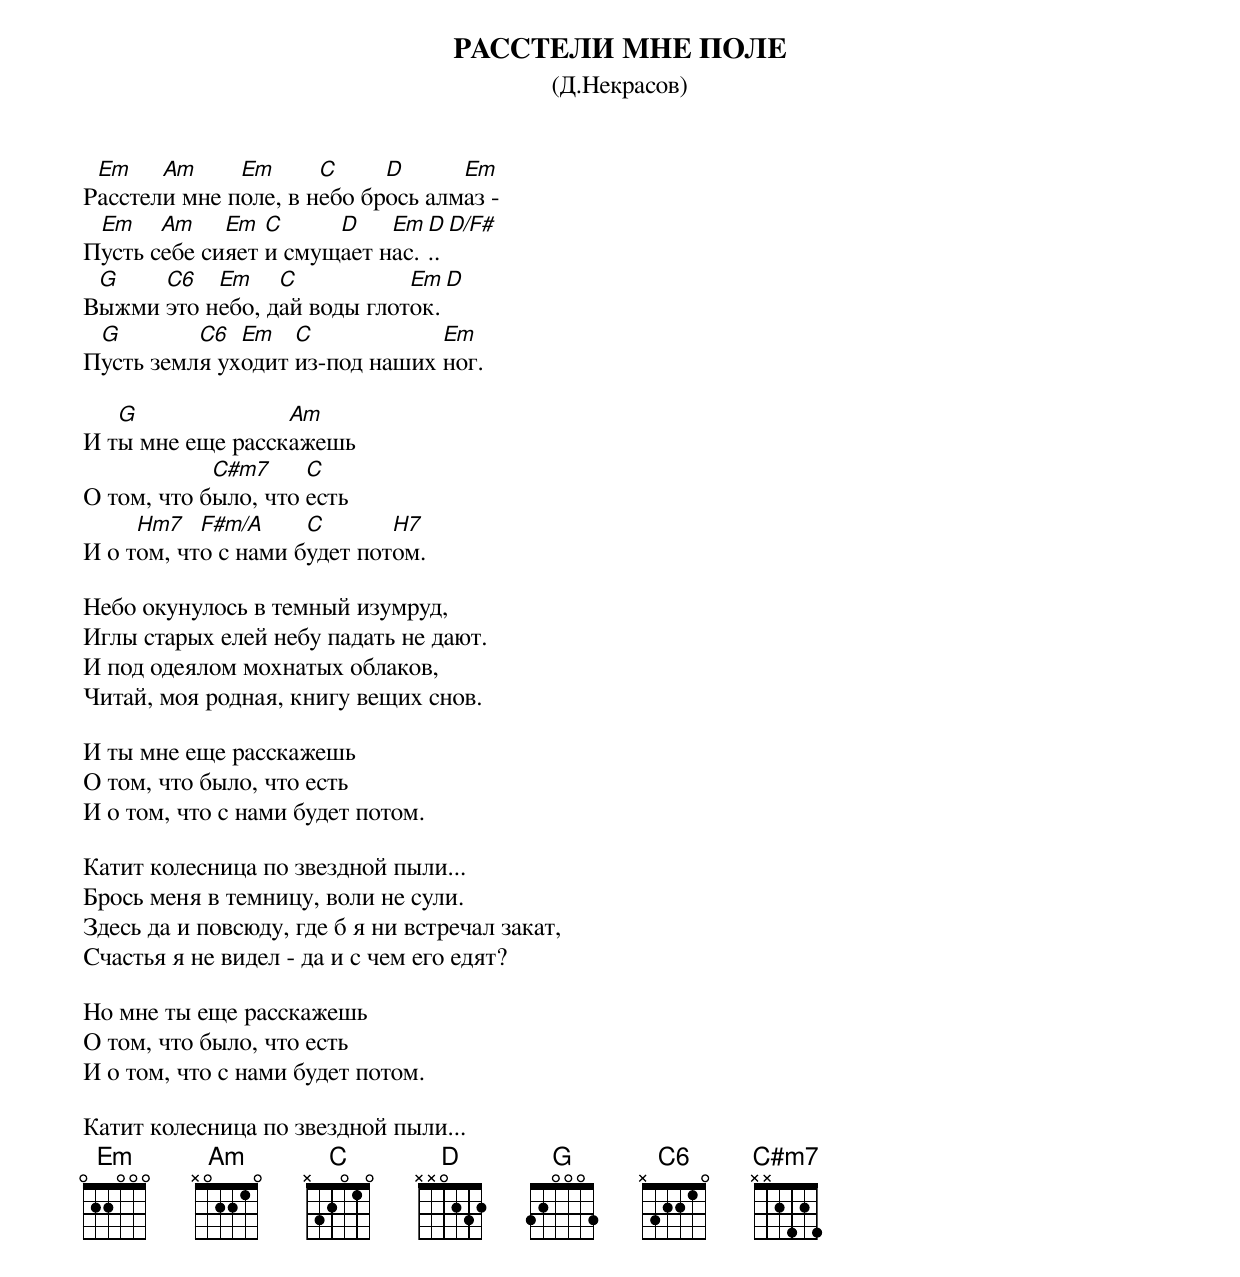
РАССТЕЛИ МНЕ ПОЛЕ
(Д.Некрасов)
 Em    Am     Em      C     D      Em
Расстели мне поле, в небо брось алмаз -
 Em    Am    Em  C     D    Em D D/F#
Пусть себе сияет и смущает нас...
 G    C6   Em    C           Em D
Выжми это небо, дай воды глоток.
 G        C6  Em   C            Em
Пусть земля уходит из-под наших ног.

   G              Am
И ты мне еще расскажешь
            C#m7     C
О том, что было, что есть
     Hm7   F#m/A     C       H7
И о том, что с нами будет потом.

Небо окунулось в темный изумруд,
Иглы старых елей небу падать не дают.
И под одеялом мохнатых облаков,
Читай, моя родная, книгу вещих снов.

И ты мне еще расскажешь
О том, что было, что есть
И о том, что с нами будет потом.

Катит колесница по звездной пыли...
Брось меня в темницу, воли не сули.
Здесь да и повсюду, где б я ни встречал закат,
Счастья я не видел - да и с чем его едят?

Но мне ты еще расскажешь
О том, что было, что есть
И о том, что с нами будет потом.

Катит колесница по звездной пыли...
